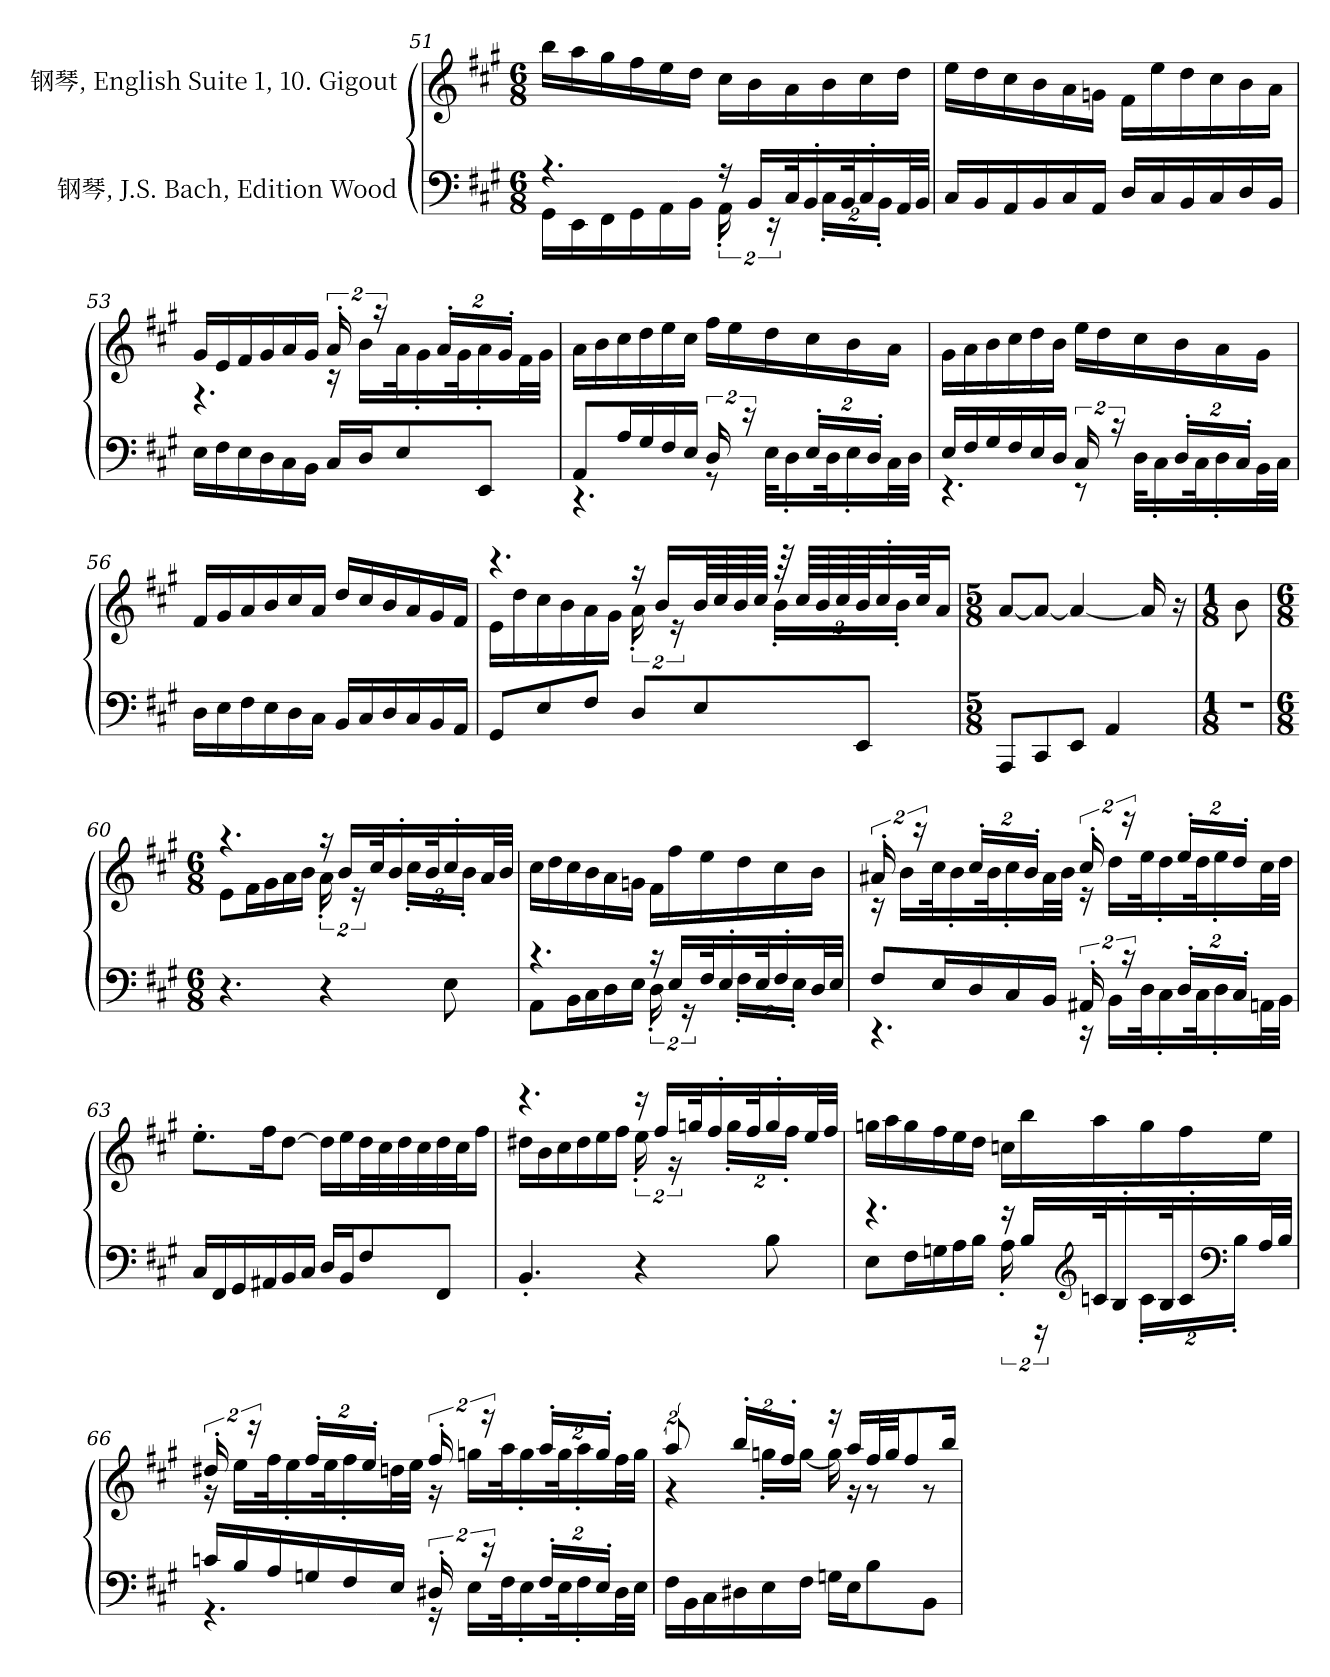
**kern	**kern
*part2	*part1
*staff2	*staff1
*I"钢琴, J.S. Bach, Edition Wood	*I"钢琴, English Suite 1, 10. Gigout
*clefF4	*clefG2
*k[f#c#g#]	*k[f#c#g#]
*M6/8	*M6/8
=51	=51
*^	*
4.r	16GG#\LL	16bb\LL
.	16EE\	16aa\
.	16FF#\	16gg#\
.	16GG#\	16ff#\
.	16AA\	16ee\
.	16BB\JJ	16dd\JJ
16r	32%3AA'\	16cc#\LL
16BB/LL	.	16b\
.	32%3r	.
32C#/K	.	16a\
16BB'/	.	.
.	32%3C#'\L	16b\
32BB/K	.	.
16C#'/	.	16cc#\
.	32%3BB'\J	.
32AA/L	.	16dd\JJ
32BB/JJJ	.	.
*v	*v	*
!!LO:LB:g=z
=52	=52
16C#/LL	16ee\LL
16BB/	16dd\
16AA/	16cc#\
16BB/	16b\
16C#/	16a\
16AA/JJ	16gn\JJ
16D/LL	16f#\LL
16C#/	16ee\
16BB/	16dd\
16C#/	16cc#\
16D/	16b\
16BB/JJ	16a\JJ
=53	=53
*	*^
16E\LL	16g#/LL	4.r
16F#\	16e/	.
16E\	16f#/	.
16D\	16g#/	.
16C#\	16a/	.
16BB\JJ	16g#/JJ	.
16C#/LL	32%3a'/	16r
16D/J	.	16b\LL
.	32%3r	.
8E/	.	32a\K
.	.	16g#'\
.	32%3a'/L	.
.	.	32g#\K
8EE/J	.	16a'\
.	32%3g#'/J	.
.	.	32f#\L
.	.	32g#\JJJ
*	*v	*v
!!LO:PB:g=z
=54	=54
*^	*
8AA/L	4.r	16a\LL
.	.	16b\
16A/L	.	16cc#\
16G#/	.	16dd\
16F#/	.	16ee\
16E/JJ	.	16cc#\JJ
32%3D/	8r	16ff#\LL
.	.	16ee\
32%3r	.	.
.	32E\KLL	16dd\
.	16D'\	.
32%3E'/L	.	16cc#\
.	32D\K	.
.	16E'\	16b\
32%3D'/J	.	.
.	32C#\L	16a\JJ
.	32D\JJJ	.
=55	=55	=55
16E/LL	4.r	16g#\LL
16F#/	.	16a\
16G#/	.	16b\
16F#/	.	16cc#\
16E/	.	16dd\
16D/JJ	.	16b\JJ
32%3C#/	8r	16ee\LL
.	.	16dd\
32%3r	.	.
.	32D\KLL	16cc#\
.	16C#'\	.
32%3D'/L	.	16b\
.	32C#\K	.
.	16D'\	16a\
32%3C#'/J	.	.
.	32BB\L	16g#\JJ
.	32C#\JJJ	.
*v	*v	*
!!LO:LB:g=z
=56	=56
16D\LL	16f#/LL
16E\	16g#/
16F#\	16a/
16E\	16b/
16D\	16cc#/
16C#\JJ	16a/JJ
16BB/LL	16dd/LL
16C#/	16cc#/
16D/	16b/
16C#/	16a/
16BB/	16g#/
16AA/JJ	16f#/JJ
=57	=57
*	*^
8GG#/L	4.r	16e\LL
.	.	16dd\
8E/	.	16cc#\
.	.	16b\
8F#/J	.	16a\
.	.	16g#\JJ
8D/L	16r	32%3a'\
.	16b/LL	.
.	.	32%3r
8E/	64b/LL	.
.	64cc#/	.
.	64b/	.
.	64cc#/JJJJ	.
.	64r	32%3b'\L
.	64cc#/LLLL	.
.	64b/	.
.	64cc#/	.
8EE/J	64b/J	.
.	32cc#'/	.
.	.	32%3b'\J
.	64cc#/JK	.
.	16a/JJ	.
*	*v	*v
=58	=58
*M5/8	*M5/8
8AAA/L	[8a/L
8CC#/	8a/J_
8EE/J	4a/_
4AA/	.
.	16a/]
.	16r
!!LO:LB:g=z
=59	=59
*M1/8	*M1/8
8r	8b\
=60	=60
*M6/8	*M6/8
*	*^
4.r	4.r	8e\L
.	.	16f#\L
.	.	16g#\
.	.	16a\
.	.	16b\JJ
4r	16r	32%3a'\
.	16b/LL	.
.	.	32%3r
.	32cc#/K	.
.	16b'/	.
.	.	32%3cc#'\L
.	32b/K	.
8E\	16cc#'/	.
.	.	32%3b'\J
.	32a/L	.
.	32b/JJJ	.
*	*v	*v
=61	=61
*^	*
4.r	8AA\L	16cc#\LL
.	.	16dd\
.	16BB\L	16cc#\
.	16C#\	16b\
.	16D\	16a\
.	16E\JJ	16gn\JJ
16r	32%3D'\	16f#\LL
16E/LL	.	16ff#\
.	32%3r	.
32F#/K	.	16ee\
16E'/	.	.
.	32%3F#'\L	16dd\
32E/K	.	.
16F#'/	.	16cc#\
.	32%3E'\J	.
32D/L	.	16b\JJ
32E/JJJ	.	.
!!LO:LB:g=z
=62	=62	=62
*	*	*^
8F#/L	4.r	32%3a#X'/	16r
.	.	.	16b\LL
.	.	32%3r	.
16E/L	.	.	32cc#\K
.	.	.	16b'\
16D/	.	32%3cc#'/L	.
.	.	.	32b\K
16C#/	.	.	16cc#'\
.	.	32%3b'/J	.
16BB/JJ	.	.	32a#\L
.	.	.	32b\JJJ
32%3AA#X'/	16r	32%3cc#'/	16r
.	16BB\LL	.	16dd\LL
32%3r	.	32%3r	.
.	32D\K	.	32ee\K
.	16C#'\	.	16dd'\
32%3D'/L	.	32%3ee'/L	.
.	32C#\K	.	32dd\K
.	16D'\	.	16ee'\
32%3C#'/J	.	32%3dd'/J	.
.	32AAn\L	.	32cc#\L
.	32BB\JJJ	.	32dd\JJJ
*v	*v	*	*
*	*v	*v
=63	=63
16C#/LL	8.ee'\L
16FF#/	.
16GG#/	.
16AA#X/	16ff#\K
16BB/	[8dd\J
16C#/JJ	.
16D/LL	16dd\LL]
16BB/J	16ee\
8F#/	32dd\L
.	32cc#\
.	32dd\
.	32cc#\
8FF#/J	32dd\
.	32cc#\J
.	16ff#\JJ
!!LO:LB:g=z
=64	=64
*	*^
4.BB'/	4.r	16dd#X\LL
.	.	16b\
.	.	16cc#\
.	.	16dd#\
.	.	16ee\
.	.	16ff#\JJ
4r	16r	32%3ee'\
.	16ff#/LL	.
.	.	32%3r
.	32ggn/K	.
.	16ff#'/	.
.	.	32%3gg'\L
.	32ff#/K	.
8B\	16gg'/	.
.	.	32%3ff#'\J
.	32ee/L	.
.	32ff#/JJJ	.
*	*v	*v
=65	=65
*^	*
4.r	8E\L	16ggn\LL
.	.	16aa\
.	16F#\L	16gg\
.	16Gn\	16ff#\
.	16A\	16ee\
.	16B\JJ	16dd\JJ
16r	32%3A'\	16ccn\LL
16B/LL	.	16bb\
.	32%3r	.
*clefG2	*	*
32cn/K	.	16aa\
16B'/	.	.
.	32%3c'\L	16gg\
32B/K	.	.
16c'/	.	16ff#\
*clefF4	*	*
.	32%3B'\J	.
32A/L	.	16ee\JJ
32B/JJJ	.	.
!!LO:LB:g=z
=66	=66	=66
*	*	*^
16cn/LL	4.r	32%3dd#X'/	16r
16B/	.	.	16ee\LL
.	.	32%3r	.
16A/	.	.	32ff#\K
.	.	.	16ee'\
16Gn/	.	32%3ff#'/L	.
.	.	.	32ee\K
16F#/	.	.	16ff#'\
.	.	32%3ee'/J	.
16E/JJ	.	.	32ddn\L
.	.	.	32ee\JJJ
32%3D#X'/	16r	32%3ff#'/	16r
.	16E\LL	.	16ggn\LL
32%3r	.	32%3r	.
.	32F#\K	.	32aa\K
.	16E'\	.	16gg'\
32%3F#'/L	.	32%3aa'/L	.
.	32E\K	.	32gg\K
.	16F#'\	.	16aa'\
32%3E'/J	.	32%3gg'/J	.
.	32D#\L	.	32ff#\L
.	32E\JJJ	.	32gg\JJJ
*v	*v	*	*
=67	=67	=67
16F#\LL	16%3aa/	4r
16BB\	.	.
16C#\	.	.
16D#X\	32%3bb'/L	.
16E\	.	16ggn'\LL
.	32%3ff#'/J	.
16F#\JJ	.	[16gg\JJ
16Gn\LL	16r	16gg\]
16E\J	16aa/LL	16r
8B\	32ff#/L	8r
.	32gg/JJ	.
.	8ff#/	.
8BB\J	.	8r
.	16bb/Jk	.
*	*v	*v
=	=
*-	*-
